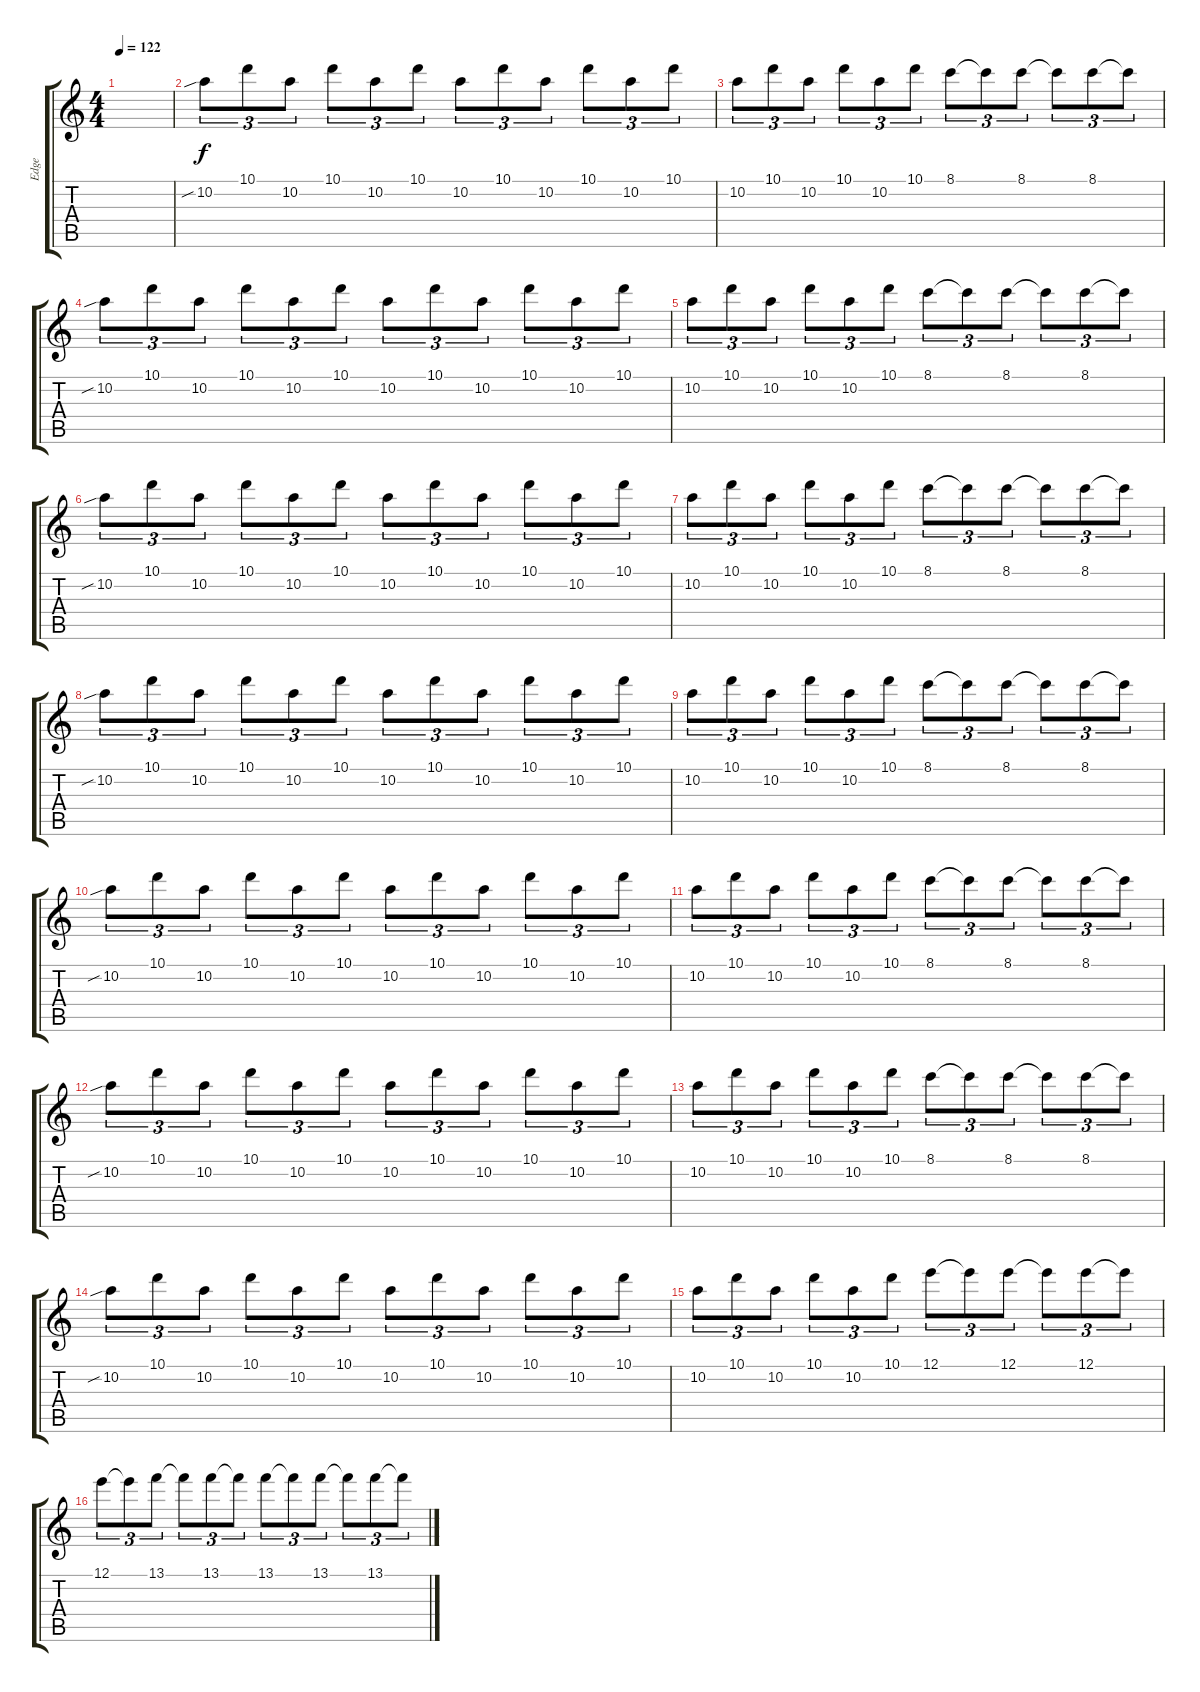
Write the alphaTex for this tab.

\track ("Edge" "Edge") {instrument electricguitarclean}
\staff {score tabs}
\tuning (E4 B3 G3 D3 A2 E2) {hide}
\ts (4 4)
\tempo 122
\clef g2
\ks c
|
10.2{sib}.8{tu (3 2) dy f volume 16 balance 0 instrument overdrivenguitar} 10.1.8{tu (3 2)} 10.2.8{tu (3 2)} 10.1.8{tu (3 2)} 10.2.8{tu (3 2)} 10.1.8{tu (3 2)} 10.2.8{tu (3 2)} 10.1.8{tu (3 2)} 10.2.8{tu (3 2)} 10.1.8{tu (3 2)} 10.2.8{tu (3 2)} 10.1.8{tu (3 2)} |
10.2.8{tu (3 2)} 10.1.8{tu (3 2)} 10.2.8{tu (3 2)} 10.1.8{tu (3 2)} 10.2.8{tu (3 2)} 10.1.8{tu (3 2)} 8.1.8{tu (3 2)} 8.1{t}.8{tu (3 2)} 8.1.8{tu (3 2)} 8.1{t}.8{tu (3 2)} 8.1.8{tu (3 2)} 8.1{t}.8{tu (3 2)} |
10.2{sib}.8{tu (3 2)} 10.1.8{tu (3 2)} 10.2.8{tu (3 2)} 10.1.8{tu (3 2)} 10.2.8{tu (3 2)} 10.1.8{tu (3 2)} 10.2.8{tu (3 2)} 10.1.8{tu (3 2)} 10.2.8{tu (3 2)} 10.1.8{tu (3 2)} 10.2.8{tu (3 2)} 10.1.8{tu (3 2)} |
10.2.8{tu (3 2)} 10.1.8{tu (3 2)} 10.2.8{tu (3 2)} 10.1.8{tu (3 2)} 10.2.8{tu (3 2)} 10.1.8{tu (3 2)} 8.1.8{tu (3 2)} 8.1{t}.8{tu (3 2)} 8.1.8{tu (3 2)} 8.1{t}.8{tu (3 2)} 8.1.8{tu (3 2)} 8.1{t}.8{tu (3 2)} |
10.2{sib}.8{tu (3 2)} 10.1.8{tu (3 2)} 10.2.8{tu (3 2)} 10.1.8{tu (3 2)} 10.2.8{tu (3 2)} 10.1.8{tu (3 2)} 10.2.8{tu (3 2)} 10.1.8{tu (3 2)} 10.2.8{tu (3 2)} 10.1.8{tu (3 2)} 10.2.8{tu (3 2)} 10.1.8{tu (3 2)} |
10.2.8{tu (3 2)} 10.1.8{tu (3 2)} 10.2.8{tu (3 2)} 10.1.8{tu (3 2)} 10.2.8{tu (3 2)} 10.1.8{tu (3 2)} 8.1.8{tu (3 2)} 8.1{t}.8{tu (3 2)} 8.1.8{tu (3 2)} 8.1{t}.8{tu (3 2)} 8.1.8{tu (3 2)} 8.1{t}.8{tu (3 2)} |
10.2{sib}.8{tu (3 2)} 10.1.8{tu (3 2)} 10.2.8{tu (3 2)} 10.1.8{tu (3 2)} 10.2.8{tu (3 2)} 10.1.8{tu (3 2)} 10.2.8{tu (3 2)} 10.1.8{tu (3 2)} 10.2.8{tu (3 2)} 10.1.8{tu (3 2)} 10.2.8{tu (3 2)} 10.1.8{tu (3 2)} |
10.2.8{tu (3 2)} 10.1.8{tu (3 2)} 10.2.8{tu (3 2)} 10.1.8{tu (3 2)} 10.2.8{tu (3 2)} 10.1.8{tu (3 2)} 8.1.8{tu (3 2)} 8.1{t}.8{tu (3 2)} 8.1.8{tu (3 2)} 8.1{t}.8{tu (3 2)} 8.1.8{tu (3 2)} 8.1{t}.8{tu (3 2)} |
10.2{sib}.8{tu (3 2)} 10.1.8{tu (3 2)} 10.2.8{tu (3 2)} 10.1.8{tu (3 2)} 10.2.8{tu (3 2)} 10.1.8{tu (3 2)} 10.2.8{tu (3 2)} 10.1.8{tu (3 2)} 10.2.8{tu (3 2)} 10.1.8{tu (3 2)} 10.2.8{tu (3 2)} 10.1.8{tu (3 2)} |
10.2.8{tu (3 2)} 10.1.8{tu (3 2)} 10.2.8{tu (3 2)} 10.1.8{tu (3 2)} 10.2.8{tu (3 2)} 10.1.8{tu (3 2)} 8.1.8{tu (3 2)} 8.1{t}.8{tu (3 2)} 8.1.8{tu (3 2)} 8.1{t}.8{tu (3 2)} 8.1.8{tu (3 2)} 8.1{t}.8{tu (3 2)} |
10.2{sib}.8{tu (3 2)} 10.1.8{tu (3 2)} 10.2.8{tu (3 2)} 10.1.8{tu (3 2)} 10.2.8{tu (3 2)} 10.1.8{tu (3 2)} 10.2.8{tu (3 2)} 10.1.8{tu (3 2)} 10.2.8{tu (3 2)} 10.1.8{tu (3 2)} 10.2.8{tu (3 2)} 10.1.8{tu (3 2)} |
10.2.8{tu (3 2)} 10.1.8{tu (3 2)} 10.2.8{tu (3 2)} 10.1.8{tu (3 2)} 10.2.8{tu (3 2)} 10.1.8{tu (3 2)} 8.1.8{tu (3 2)} 8.1{t}.8{tu (3 2)} 8.1.8{tu (3 2)} 8.1{t}.8{tu (3 2)} 8.1.8{tu (3 2)} 8.1{t}.8{tu (3 2)} |
10.2{sib}.8{tu (3 2)} 10.1.8{tu (3 2)} 10.2.8{tu (3 2)} 10.1.8{tu (3 2)} 10.2.8{tu (3 2)} 10.1.8{tu (3 2)} 10.2.8{tu (3 2)} 10.1.8{tu (3 2)} 10.2.8{tu (3 2)} 10.1.8{tu (3 2)} 10.2.8{tu (3 2)} 10.1.8{tu (3 2)} |
10.2.8{tu (3 2)} 10.1.8{tu (3 2)} 10.2.8{tu (3 2)} 10.1.8{tu (3 2)} 10.2.8{tu (3 2)} 10.1.8{tu (3 2)} 12.1.8{tu (3 2)} 12.1{t}.8{tu (3 2)} 12.1.8{tu (3 2)} 12.1{t}.8{tu (3 2)} 12.1.8{tu (3 2)} 12.1{t}.8{tu (3 2)} |
12.1.8{tu (3 2)} 12.1{t}.8{tu (3 2)} 13.1.8{tu (3 2)} 13.1{t}.8{tu (3 2)} 13.1.8{tu (3 2)} 13.1{t}.8{tu (3 2)} 13.1.8{tu (3 2)} 13.1{t}.8{tu (3 2)} 13.1.8{tu (3 2)} 13.1{t}.8{tu (3 2)} 13.1.8{tu (3 2)} 13.1{t}.8{tu (3 2)}
